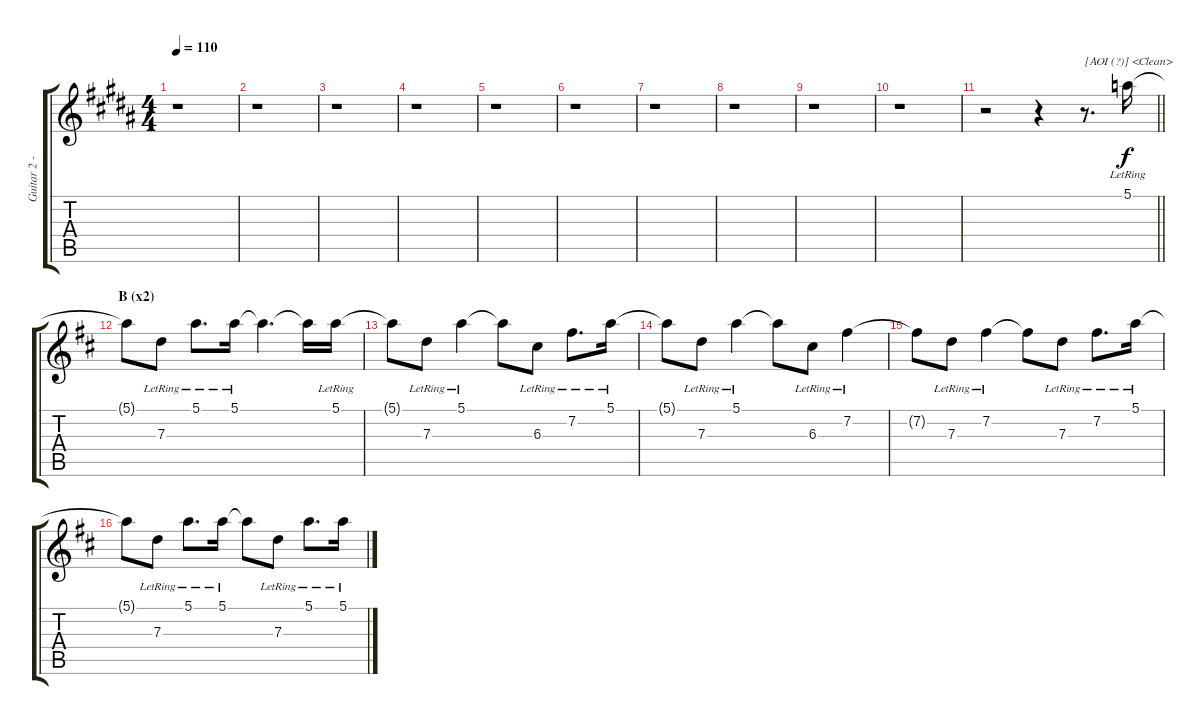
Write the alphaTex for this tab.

\track ("Guitar 2 - Uruha and Aoi" "Guitar 2 -") {instrument overdrivenguitar}
\staff {score tabs}
\tuning (E4 B3 G3 D3 A2 E2) {hide}
\ts (4 4)
\tempo 110
\clef g2
\ks b
r.1{dy f} |
r.1 |
r.1 |
r.1 |
r.1 |
r.1 |
r.1 |
r.1 |
r.1 |
r.1 |
\barLineRight lightlight
r.2 r.4 r.8{d txt "[AOI (?)] <Clean>" volume 8 instrument electricguitarjazz} 5.1{lr}.16 |
\section ("" "B (x2)")
\ks d
5.1{t}.8 7.3{lr}.8 5.1{lr}.8{d} 5.1{lr}.16 5.1{t}.4{d} 5.1{t}.16 5.1{lr}.16 |
5.1{t}.8 7.3{lr}.8 5.1{lr}.4 5.1{t}.8 6.3{lr}.8 7.2{lr}.8{d} 5.1{lr}.16 |
5.1{t}.8 7.3{lr}.8 5.1{lr}.4 5.1{t}.8 6.3{lr}.8 7.2{lr}.4 |
7.2{t}.8 7.3{lr}.8 7.2{lr}.4 7.2{t}.8 7.3{lr}.8 7.2{lr}.8{d} 5.1{lr}.16 |
5.1{t}.8 7.3{lr}.8 5.1{lr}.8{d} 5.1{lr}.16 5.1{t}.8 7.3{lr}.8 5.1{lr}.8{d} 5.1{lr}.16
